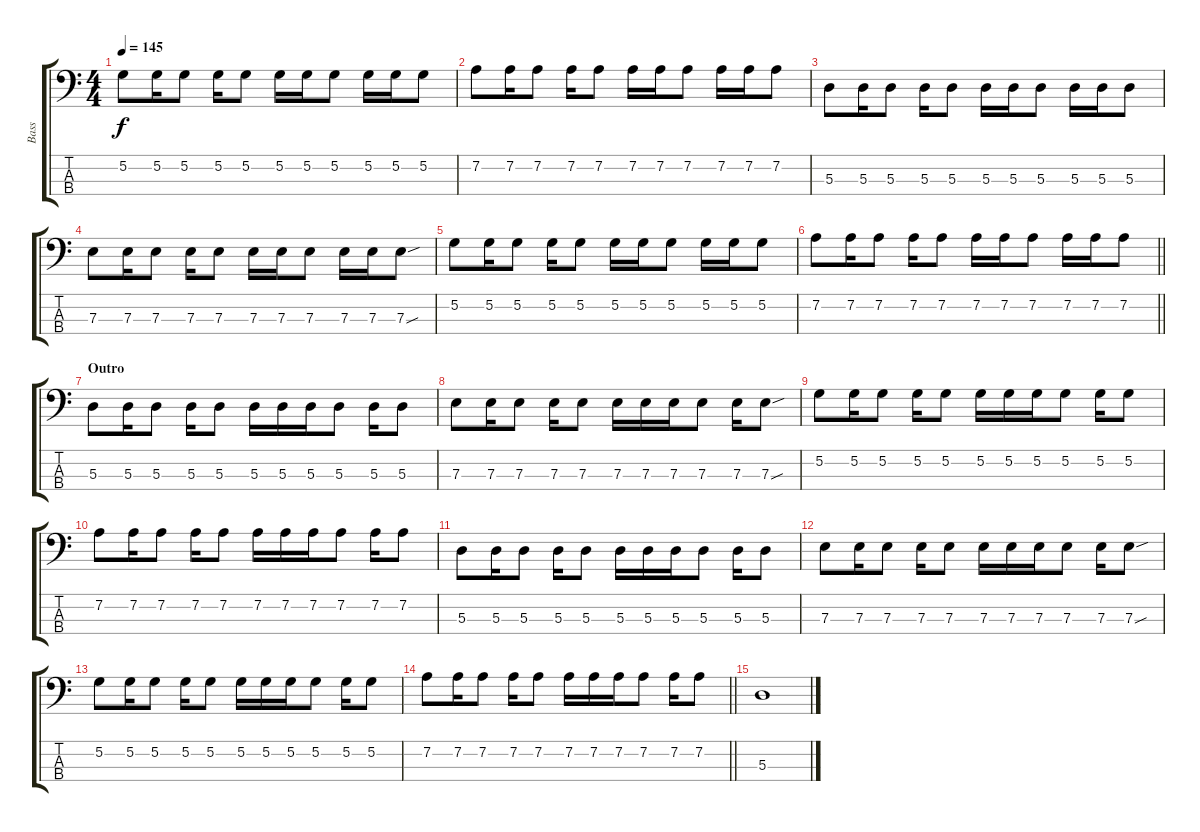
\track ("Bass" "Bass") {instrument electricbasspick}
\staff {score tabs}
\tuning (G2 D2 A1 E1) {hide}
\ts (4 4)
\tempo 145
\clef f4
\ks c
5.2.8{dy f} 5.2.16 5.2.8 5.2.16 5.2.8 5.2.16 5.2.16 5.2.8 5.2.16 5.2.16 5.2.8 |
7.2.8 7.2.16 7.2.8 7.2.16 7.2.8 7.2.16 7.2.16 7.2.8 7.2.16 7.2.16 7.2.8 |
5.3.8 5.3.16 5.3.8 5.3.16 5.3.8 5.3.16 5.3.16 5.3.8 5.3.16 5.3.16 5.3.8 |
7.3.8 7.3.16 7.3.8 7.3.16 7.3.8 7.3.16 7.3.16 7.3.8 7.3.16 7.3.16 7.3{sou}.8 |
5.2.8 5.2.16 5.2.8 5.2.16 5.2.8 5.2.16 5.2.16 5.2.8 5.2.16 5.2.16 5.2.8 |
\barLineRight lightlight
7.2.8 7.2.16 7.2.8 7.2.16 7.2.8 7.2.16 7.2.16 7.2.8 7.2.16 7.2.16 7.2.8 |
\section ("" "Outro")
5.3.8 5.3.16 5.3.8 5.3.16 5.3.8 5.3.16 5.3.16 5.3.16 5.3.8 5.3.16 5.3.8 |
7.3.8 7.3.16 7.3.8 7.3.16 7.3.8 7.3.16 7.3.16 7.3.16 7.3.8 7.3.16 7.3{sou}.8 |
5.2.8 5.2.16 5.2.8 5.2.16 5.2.8 5.2.16 5.2.16 5.2.16 5.2.8 5.2.16 5.2.8 |
7.2.8 7.2.16 7.2.8 7.2.16 7.2.8 7.2.16 7.2.16 7.2.16 7.2.8 7.2.16 7.2.8 |
5.3.8 5.3.16 5.3.8 5.3.16 5.3.8 5.3.16 5.3.16 5.3.16 5.3.8 5.3.16 5.3.8 |
7.3.8 7.3.16 7.3.8 7.3.16 7.3.8 7.3.16 7.3.16 7.3.16 7.3.8 7.3.16 7.3{sou}.8 |
5.2.8 5.2.16 5.2.8 5.2.16 5.2.8 5.2.16 5.2.16 5.2.16 5.2.8 5.2.16 5.2.8 |
\barLineRight lightlight
7.2.8 7.2.16 7.2.8 7.2.16 7.2.8 7.2.16 7.2.16 7.2.16 7.2.8 7.2.16 7.2.8 |
5.3.1
